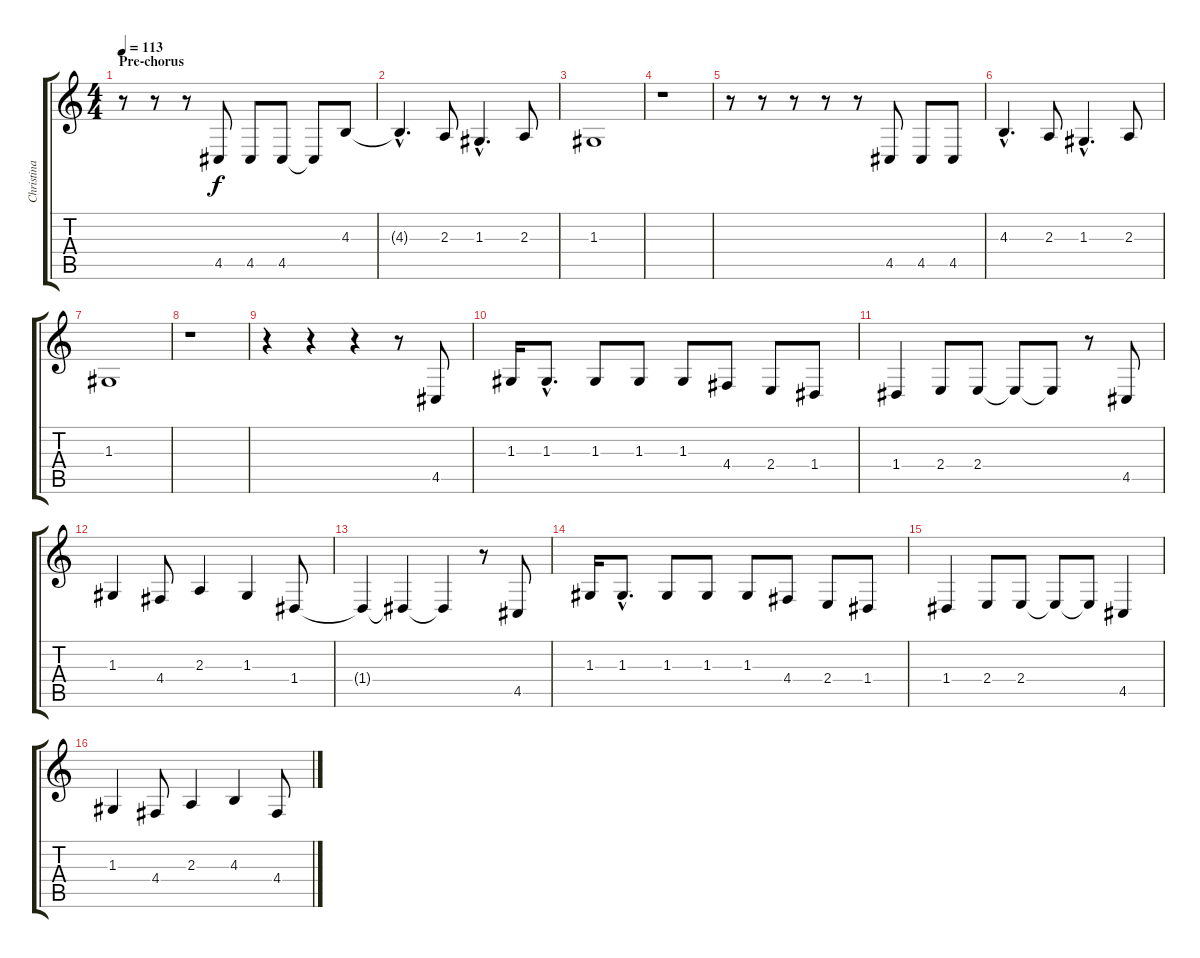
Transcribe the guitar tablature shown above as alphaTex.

\track ("Christina" "Christina") {instrument trombone}
\staff {score tabs}
\tuning (E4 B3 G3 D3 A2 E2) {hide}
\ts (4 4)
\section ("" "Pre-chorus")
\tempo 113
\clef g2
\ks c
r.8{dy f} r.8 r.8 4.5.8 4.5.8 4.5.8 4.5{t}.8 4.3.8 |
4.3{hac t}.4{d} 2.3.8 1.3{hac}.4{d} 2.3.8 |
1.3.1 |
r.1 |
r.8 r.8 r.8 r.8 r.8 4.5.8 4.5.8 4.5.8 |
4.3{hac}.4{d} 2.3.8 1.3{hac}.4{d} 2.3.8 |
1.3.1 |
r.1 |
r.4 r.4 r.4 r.8 4.5.8 |
1.3.16 1.3{hac}.8{d} 1.3.8 1.3.8 1.3.8 4.4.8 2.4.8 1.4.8 |
1.4.4 2.4.8 2.4.8 2.4{t}.8 2.4{t}.8 r.8 4.5.8 |
1.3.4 4.4.8 2.3.4 1.3.4 1.4.8 |
1.4{t}.4 1.4{t}.4 1.4{t}.4 r.8 4.5.8 |
1.3.16 1.3{hac}.8{d} 1.3.8 1.3.8 1.3.8 4.4.8 2.4.8 1.4.8 |
1.4.4 2.4.8 2.4.8 2.4{t}.8 2.4{t}.8 4.5.4 |
1.3.4 4.4.8 2.3.4 4.3.4 4.4.8
